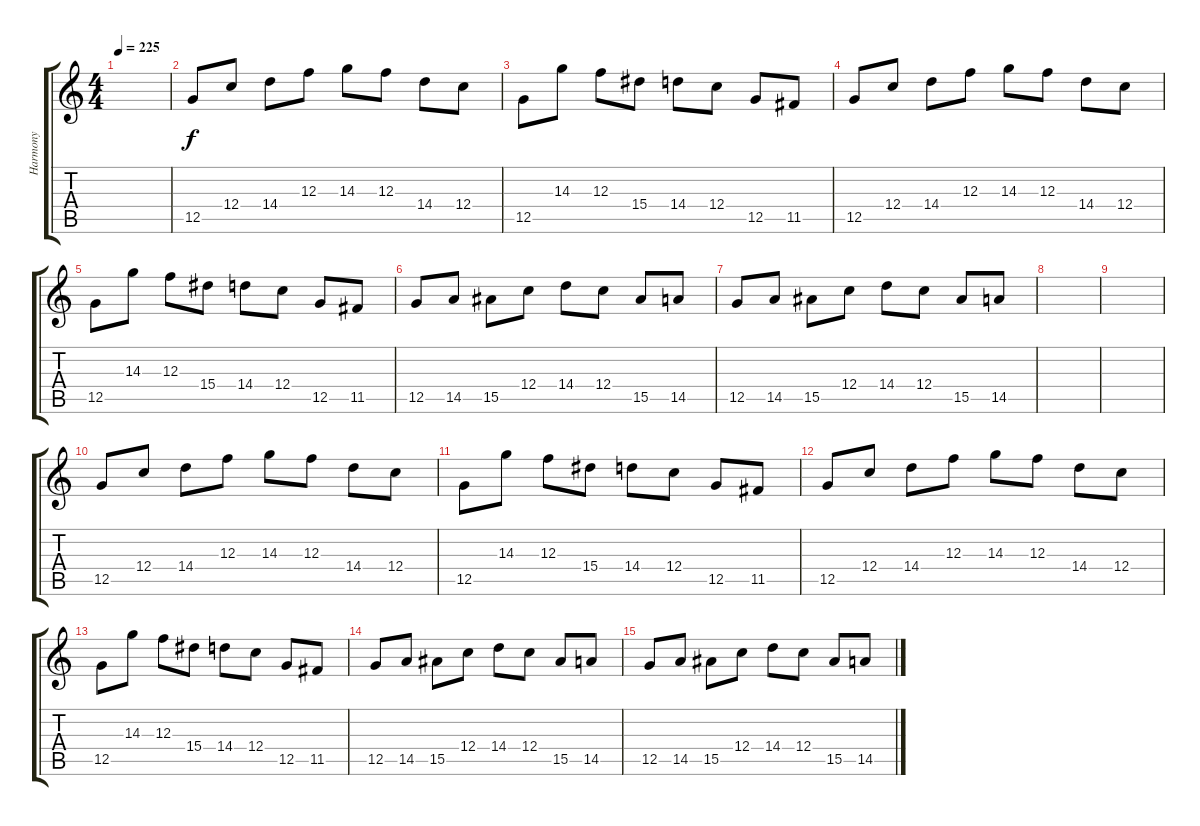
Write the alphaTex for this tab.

\track ("Harmony" "Harmony") {instrument distortionguitar}
\staff {score tabs}
\tuning (D4 A3 F3 C3 G2 C2) {hide}
\ts (4 4)
\tempo 225
\clef g2
\ks c
|
12.5.8 12.4.8 14.4.8 12.3.8 14.3.8 12.3.8 14.4.8 12.4.8 |
12.5.8 14.3.8 12.3.8 15.4.8 14.4.8 12.4.8 12.5.8 11.5.8 |
12.5.8 12.4.8 14.4.8 12.3.8 14.3.8 12.3.8 14.4.8 12.4.8 |
12.5.8 14.3.8 12.3.8 15.4.8 14.4.8 12.4.8 12.5.8 11.5.8 |
12.5.8 14.5.8 15.5.8 12.4.8 14.4.8 12.4.8 15.5.8 14.5.8 |
12.5.8 14.5.8 15.5.8 12.4.8 14.4.8 12.4.8 15.5.8 14.5.8 |
|
|
12.5.8 12.4.8 14.4.8 12.3.8 14.3.8 12.3.8 14.4.8 12.4.8 |
12.5.8 14.3.8 12.3.8 15.4.8 14.4.8 12.4.8 12.5.8 11.5.8 |
12.5.8 12.4.8 14.4.8 12.3.8 14.3.8 12.3.8 14.4.8 12.4.8 |
12.5.8 14.3.8 12.3.8 15.4.8 14.4.8 12.4.8 12.5.8 11.5.8 |
12.5.8 14.5.8 15.5.8 12.4.8 14.4.8 12.4.8 15.5.8 14.5.8 |
12.5.8 14.5.8 15.5.8 12.4.8 14.4.8 12.4.8 15.5.8 14.5.8
